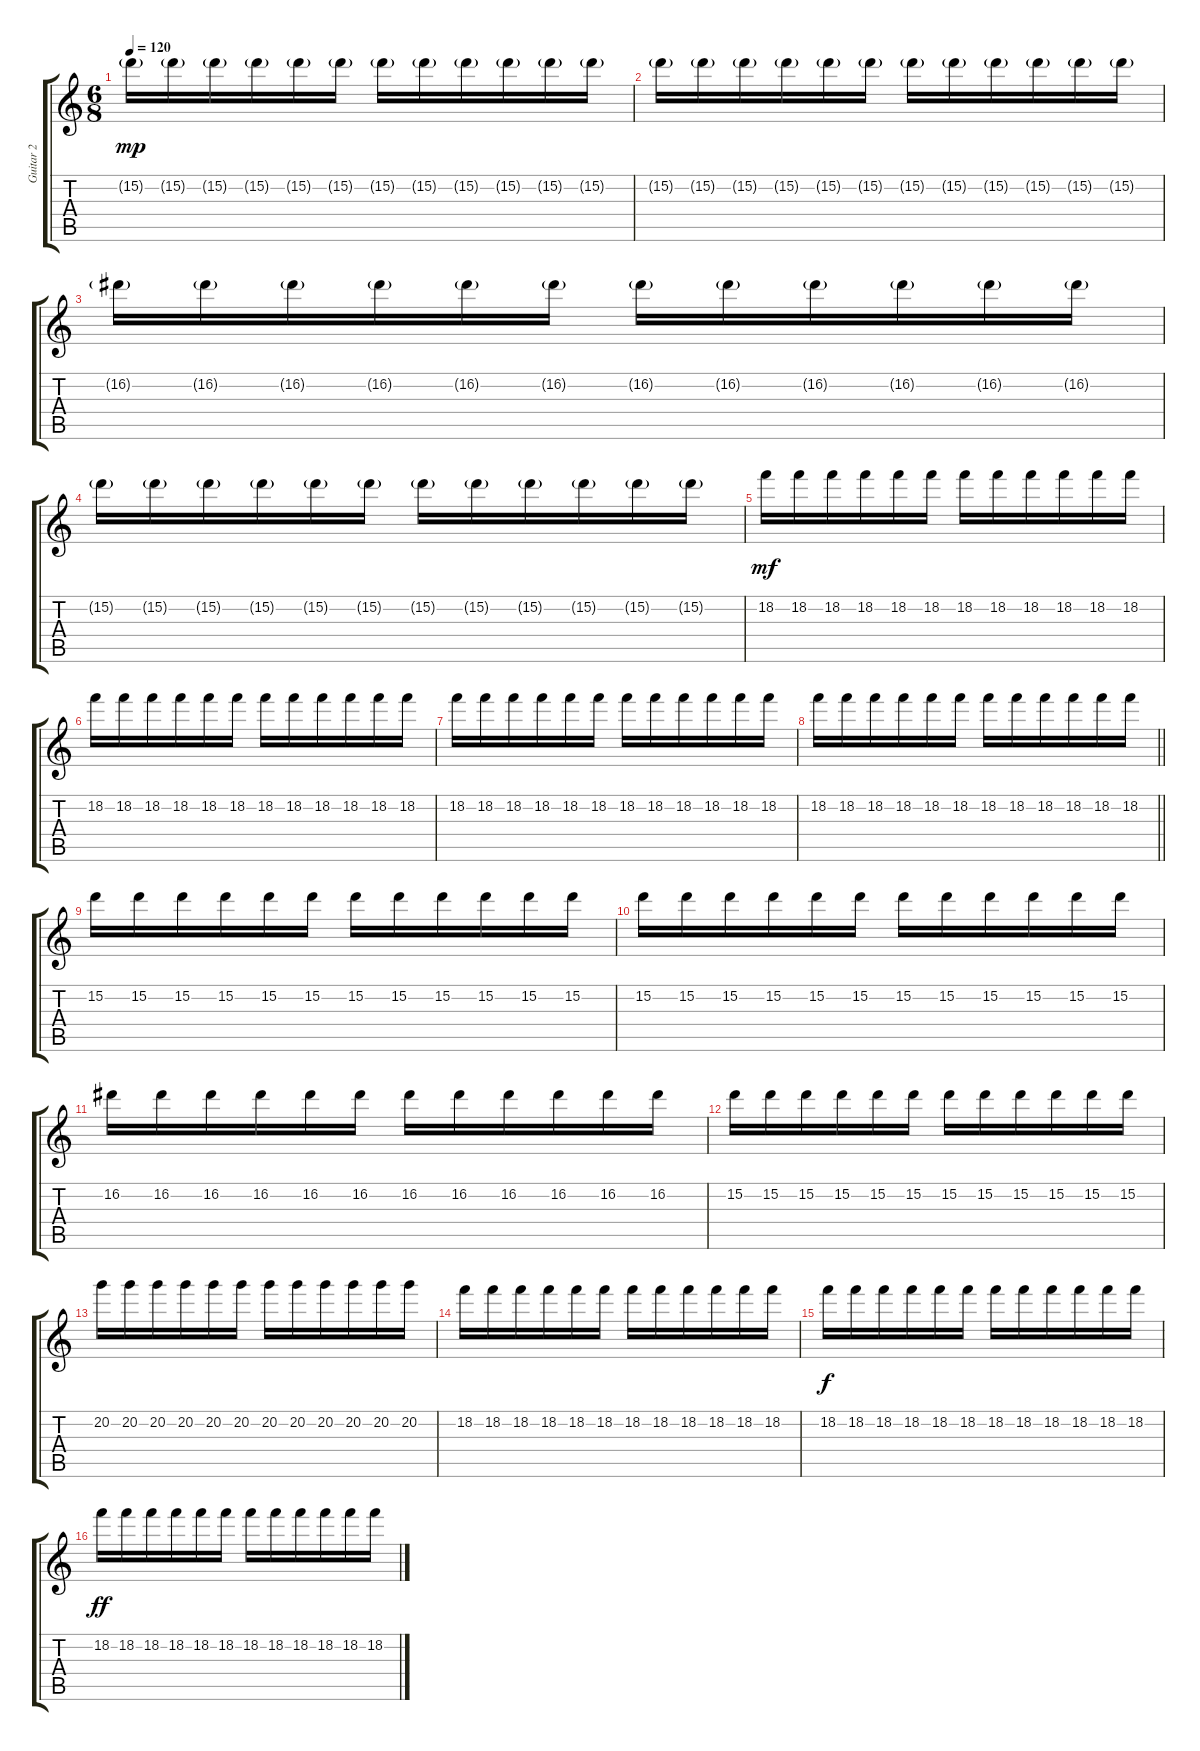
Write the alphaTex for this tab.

\track ("Guitar 2" "Guitar 2") {instrument electricguitarclean}
\staff {score tabs}
\tuning (E4 B3 G3 D3 A2 E2) {hide}
\ts (6 8)
\tempo 120
\clef g2
\ks c
15.2{g}.16{dy mp volume 4} 15.2{g}.16{volume 13} 15.2{g}.16 15.2{g}.16 15.2{g}.16 15.2{g}.16 15.2{g}.16 15.2{g}.16 15.2{g}.16 15.2{g}.16 15.2{g}.16 15.2{g}.16 |
15.2{g}.16 15.2{g}.16 15.2{g}.16 15.2{g}.16 15.2{g}.16 15.2{g}.16 15.2{g}.16 15.2{g}.16 15.2{g}.16 15.2{g}.16 15.2{g}.16 15.2{g}.16 |
16.2{g}.16 16.2{g}.16 16.2{g}.16 16.2{g}.16 16.2{g}.16 16.2{g}.16 16.2{g}.16 16.2{g}.16 16.2{g}.16 16.2{g}.16 16.2{g}.16 16.2{g}.16 |
15.2{g}.16 15.2{g}.16 15.2{g}.16 15.2{g}.16 15.2{g}.16 15.2{g}.16 15.2{g}.16 15.2{g}.16 15.2{g}.16 15.2{g}.16 15.2{g}.16 15.2{g}.16 |
18.2.16{dy mf} 18.2.16 18.2.16 18.2.16 18.2.16 18.2.16 18.2.16 18.2.16 18.2.16 18.2.16 18.2.16 18.2.16 |
18.2.16 18.2.16 18.2.16 18.2.16 18.2.16 18.2.16 18.2.16 18.2.16 18.2.16 18.2.16 18.2.16 18.2.16 |
18.2.16 18.2.16 18.2.16 18.2.16 18.2.16 18.2.16 18.2.16 18.2.16 18.2.16 18.2.16 18.2.16 18.2.16 |
\barLineRight lightlight
18.2.16 18.2.16 18.2.16 18.2.16 18.2.16 18.2.16 18.2.16 18.2.16 18.2.16 18.2.16 18.2.16 18.2.16 |
15.2.16 15.2.16 15.2.16 15.2.16 15.2.16 15.2.16 15.2.16 15.2.16 15.2.16 15.2.16 15.2.16 15.2.16 |
15.2.16 15.2.16 15.2.16 15.2.16 15.2.16 15.2.16 15.2.16 15.2.16 15.2.16 15.2.16 15.2.16 15.2.16 |
16.2.16 16.2.16 16.2.16 16.2.16 16.2.16 16.2.16 16.2.16 16.2.16 16.2.16 16.2.16 16.2.16 16.2.16 |
15.2.16 15.2.16 15.2.16 15.2.16 15.2.16 15.2.16 15.2.16 15.2.16 15.2.16 15.2.16 15.2.16 15.2.16 |
20.2.16{volume 16} 20.2.16 20.2.16 20.2.16 20.2.16 20.2.16 20.2.16 20.2.16 20.2.16 20.2.16 20.2.16 20.2.16 |
18.2.16 18.2.16 18.2.16 18.2.16 18.2.16 18.2.16 18.2.16 18.2.16 18.2.16 18.2.16 18.2.16 18.2.16 |
18.2.16{dy f} 18.2.16 18.2.16 18.2.16 18.2.16 18.2.16 18.2.16 18.2.16 18.2.16 18.2.16 18.2.16 18.2.16 |
18.2.16{dy ff} 18.2.16 18.2.16 18.2.16 18.2.16 18.2.16 18.2.16 18.2.16 18.2.16 18.2.16 18.2.16 18.2.16
